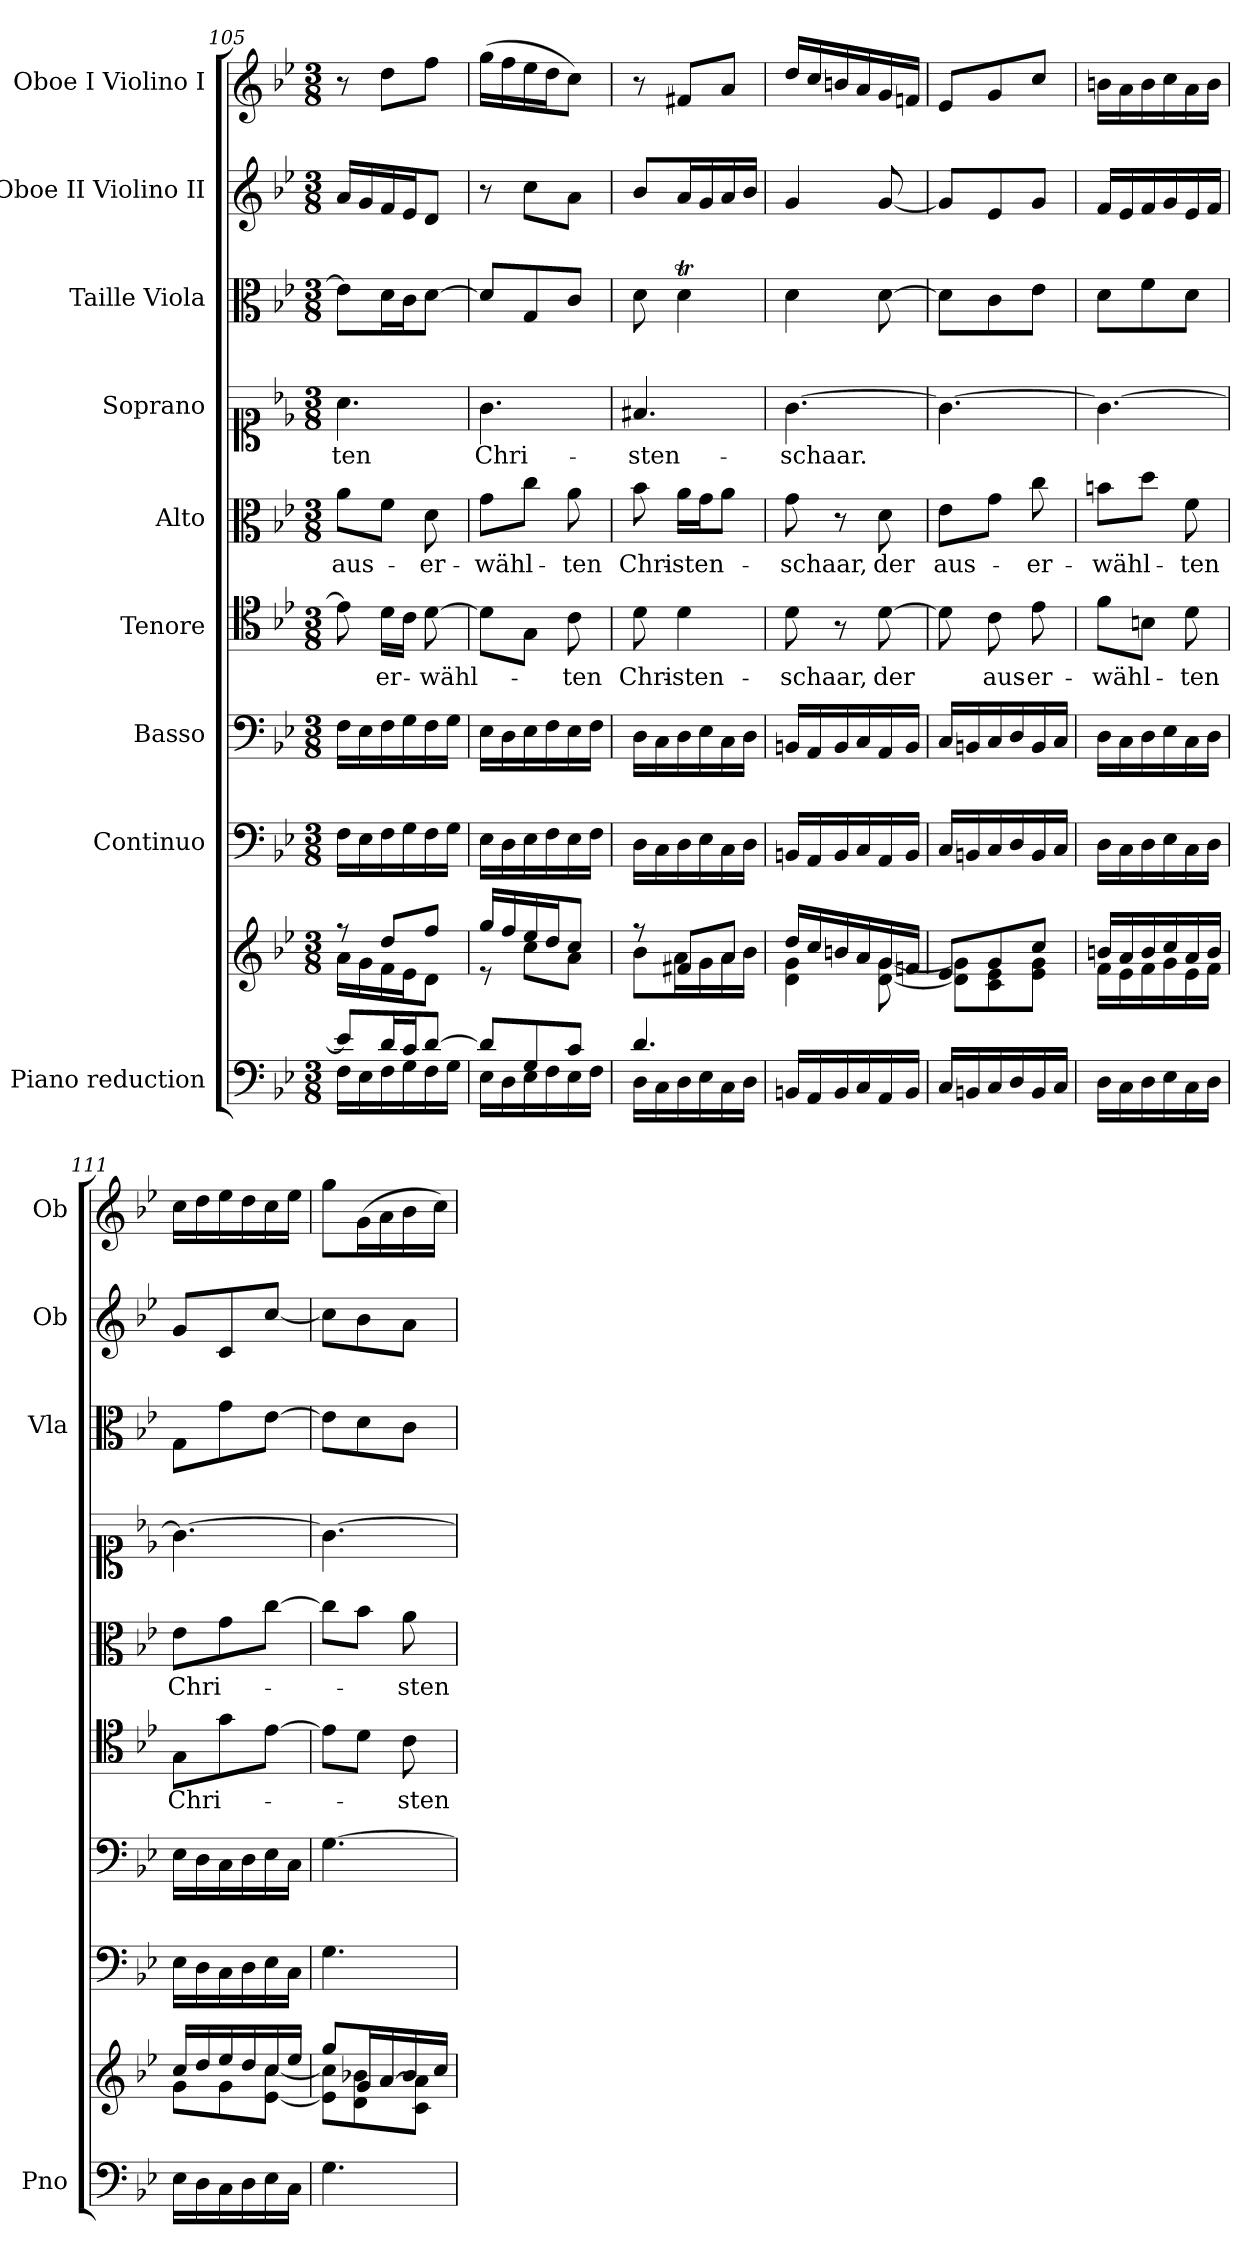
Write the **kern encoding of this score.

**kern	**kern	**kern	**kern	**kern	**text	**kern	**text	**kern	**text	**kern	**kern	**kern
*part9	*part9	*part8	*part7	*part6	*part6	*part5	*part5	*part4	*part4	*part3	*part2	*part1
*staff10	*staff9	*staff8	*staff7	*staff6	*staff6	*staff5	*staff5	*staff4	*staff4	*staff3	*staff2	*staff1
*I"Piano reduction	*	*I"Continuo	*I"Basso	*I"Tenore	*	*I"Alto	*	*I"Soprano	*	*I"Taille Viola	*I"Oboe II Violino II	*I"Oboe I Violino I
*I'Pno	*	*	*	*	*	*	*	*	*	*I'Vla	*I'Ob	*I'Ob
!!LO:PB:g=z
*clefF4	*clefG2	*clefF4	*clefF4	*clefC4	*	*clefC3	*	*clefC1	*	*clefC3	*clefG2	*clefG2
*k[b-e-]	*k[b-e-]	*k[b-e-]	*k[b-e-]	*k[b-e-]	*	*k[b-e-]	*	*k[b-e-]	*	*k[b-e-]	*k[b-e-]	*k[b-e-]
*M3/8	*M3/8	*M3/8	*M3/8	*M3/8	*	*M3/8	*	*M3/8	*	*M3/8	*M3/8	*M3/8
=105	=105	=105	=105	=105	=105	=105	=105	=105	=105	=105	=105	=105
*^	*^	*	*	*	*	*	*	*	*	*	*	*
!	!	!	!	!	!	!	!	!	!LO:LY:b	!	!LO:LY:b	!	!	!
8e-/L]	16F\LL	8r	16a\LL	16F\LL	16F\LL	8e-\]	.	8a\L	aus-	4.a\	-ten	8e-\L]	16a/LL	8r
.	16E-\	.	16g\	16E-\	16E-\	.	.	.	.	.	.	.	16g/	.
!	!	!	!	!	!	!	!LO:LY:b	!	!	!	!	!	!	!
16d/L	16F\	8dd/L	16f\	16F\	16F\	16d\LL	-er-	8f\J	.	.	.	16d\L	16f/	8dd\L
16c/J	16G\	.	16e-\J	16G\	16G\	16c\JJ	.	.	.	.	.	16c\J	16e-/J	.
!	!	!	!	!	!	!	!LO:LY:b	!	!LO:LY:b	!	!	!	!	!
[8d/J	16F\	8ff/J	8d\J	16F\	16F\	[8d\	-wähl-	8d\	-er-	.	.	[8d\J	8d/J	8ff\J
.	16G\JJ	.	.	16G\JJ	16G\JJ	.	.	.	.	.	.	.	.	.
=106	=106	=106	=106	=106	=106	=106	=106	=106	=106	=106	=106	=106	=106	=106
!	!	!	!	!	!	!	!	!	!LO:LY:b	!	!LO:LY:b	!	!	!
8d/L]	16E-\LL	16gg/LL	8r	16E-\LL	16E-\LL	8d\L]	.	8g\L	-wähl-	4.g\	Chri-	8d/L]	8r	(>16gg\LL
.	16D\	16ff/	.	16D\	16D\	.	.	.	.	.	.	.	.	16ff\
8G/	16E-\	16ee-/	8cc\L	16E-\	16E-\	8G\J	.	8cc\J	.	.	.	8G/	8cc\L	16ee-\
.	16F\	16dd/J	.	16F\	16F\	.	.	.	.	.	.	.	.	16dd\J
!	!	!	!	!	!	!	!LO:LY:b	!	!LO:LY:b	!	!	!	!	!
8c/J	16E-\	8cc/J	8a\J	16E-\	16E-\	8c\	-ten	8a\	-ten	.	.	8c/J	8a\J	8cc\J)
.	16F\JJ	.	.	16F\JJ	16F\JJ	.	.	.	.	.	.	.	.	.
=107	=107	=107	=107	=107	=107	=107	=107	=107	=107	=107	=107	=107	=107	=107
!	!	!	!	!	!	!	!LO:LY:b	!	!LO:LY:b	!	!LO:LY:b	!	!	!
4.d/	16D\LL	8r	8b-\L	16D\LL	16D\LL	8d\	Chri-	8b-\	Chri-	4.f#X/	-sten-	8d\	8b-/L	8r
.	16C\	.	.	16C\	16C\	.	.	.	.	.	.	.	.	.
!	!	!	!	!	!	!	!LO:LY:b	!	!LO:LY:b	!	!	!	!	!
.	16D\	8f#X/L	16a\L	16D\	16D\	4d\	-sten-	16a\LL	-sten-	.	.	4dt\	16a/L	8f#X/L
.	16E-\	.	16g\	16E-\	16E-\	.	.	16g\J	.	.	.	.	16g/	.
.	16C\	8a/J	16a\	16C\	16C\	.	.	8a\J	.	.	.	.	16a/	8a/J
.	16D\JJ	.	16b-\JJ	16D\JJ	16D\JJ	.	.	.	.	.	.	.	16b-/JJ	.
=108	=108	=108	=108	=108	=108	=108	=108	=108	=108	=108	=108	=108	=108	=108
!	!	!	!	!	!	!	!LO:LY:b	!	!LO:LY:b	!	!LO:LY:b	!	!	!
*v	*v	*	*	*	*	*	*	*	*	*	*	*	*	*
16BBn/LL	16dd/LL	4d\ 4g\	16BBn/LL	16BBn/LL	8d\	-schaar,	8g\	-schaar,	[4.g\	-schaar.	4d\	4g/	16dd/LL
16AA/	16cc/	.	16AA/	16AA/	.	.	.	.	.	.	.	.	16cc/
16BB/	16bn/	.	16BB/	16BB/	8r	.	8r	.	.	.	.	.	16bn/
16C/	16a/	.	16C/	16C/	.	.	.	.	.	.	.	.	16a/
!	!	!	!	!	!	!LO:LY:b	!	!LO:LY:b	!	!	!	!	!
16AA/	16g/	[8d\ [8g\	16AA/	16AA/	[8d\	der	8d\	der	.	.	[8d\	[8g/	16g/
16BB/JJ	16fn/JJ	.	16BB/JJ	16BB/JJ	.	.	.	.	.	.	.	.	16fn/JJ
=109	=109	=109	=109	=109	=109	=109	=109	=109	=109	=109	=109	=109	=109
!	!	!	!	!	!	!	!	!LO:LY:b	!	!	!	!	!
16C/LL	8e-/L	8d\] 8g\]L	16C/LL	16C/LL	8d\]	.	8e-\L	aus-	4.g\_	.	8d\L]	8g/L]	8e-/L
16BBn/	.	.	16BBn/	16BBn/	.	.	.	.	.	.	.	.	.
!	!	!	!	!	!	!LO:LY:b	!	!	!	!	!	!	!
16C/	8g/	8c\ 8e-\	16C/	16C/	8c\	aus-	8g\J	.	.	.	8c\	8e-/	8g/
16D/	.	.	16D/	16D/	.	.	.	.	.	.	.	.	.
!	!	!	!	!	!	!LO:LY:b	!	!LO:LY:b	!	!	!	!	!
16BB/	8cc/J	8e-\ 8g\J	16BB/	16BB/	8e-\	-er-	8cc\	-er-	.	.	8e-\J	8g/J	8cc/J
16C/JJ	.	.	16C/JJ	16C/JJ	.	.	.	.	.	.	.	.	.
=110	=110	=110	=110	=110	=110	=110	=110	=110	=110	=110	=110	=110	=110
!	!	!	!	!	!	!LO:LY:b	!	!LO:LY:b	!	!	!	!	!
16D\LL	16bn/LL	16f\LL	16D\LL	16D\LL	8f\L	-wähl-	8bn\L	-wähl-	4.g\_	.	8d\L	16f/LL	16bn\LL
16C\	16a/	16e-\	16C\	16C\	.	.	.	.	.	.	.	16e-/	16a\
16D\	16b/	16f\	16D\	16D\	8Bn\J	.	8dd\J	.	.	.	8f\	16f/	16b\
16E-\	16cc/	16g\	16E-\	16E-\	.	.	.	.	.	.	.	16g/	16cc\
!	!	!	!	!	!	!LO:LY:b	!	!LO:LY:b	!	!	!	!	!
16C\	16a/	16e-\	16C\	16C\	8d\	-ten	8f\	-ten	.	.	8d\J	16e-/	16a\
16D\JJ	16b/JJ	16f\JJ	16D\JJ	16D\JJ	.	.	.	.	.	.	.	16f/JJ	16b\JJ
=111	=111	=111	=111	=111	=111	=111	=111	=111	=111	=111	=111	=111	=111
!	!	!	!	!	!	!LO:LY:b	!	!LO:LY:b	!	!	!	!	!
16E-\LL	16cc/LL	8g\L	16E-\LL	16E-\LL	8G\L	Chri-	8e-\L	Chri-	4.g\_	.	8G\L	8g/L	16cc\LL
16D\	16dd/	.	16D\	16D\	.	.	.	.	.	.	.	.	16dd\
16C\	16ee-/	8g\	16C\	16C\	8g\	.	8g\	.	.	.	8g\	8c/	16ee-\
16D\	16dd/	.	16D\	16D\	.	.	.	.	.	.	.	.	16dd\
16E-\	16cc/	[8e-\ [8cc\J	16E-\	16E-\	[8e-\J	.	[8cc\J	.	.	.	[8e-\J	[8cc/J	16cc\
16C\JJ	16ee-/JJ	.	16C\JJ	16C\JJ	.	.	.	.	.	.	.	.	16ee-\JJ
=112	=112	=112	=112	=112	=112	=112	=112	=112	=112	=112	=112	=112	=112
4.G\	8gg/L	8e-\] 8cc\]L	4.G\	[4.G\	8e-\L]	.	8cc\L]	.	4.g\_	.	8e-\L]	8cc\L]	8gg\L
.	16g/L	8d\ 8b-X\	.	.	8d\J	.	8b-\J	.	.	.	8d\	8b-\	(>16g\L
.	[16a/	.	.	.	.	.	.	.	.	.	.	.	16a\
!	!	!	!	!	!	!LO:LY:b	!	!LO:LY:b	!	!	!	!	!
.	16b-/	8c\ 8a\]J	.	.	8c\	-sten-	8a\	-sten-	.	.	8c\J	8a\J	16b-\
.	16cc/JJ	.	.	.	.	.	.	.	.	.	.	.	16cc\JJ)
*	*v	*v	*	*	*	*	*	*	*	*	*	*	*
=	=	=	=	=	=	=	=	=	=	=	=	=
*-	*-	*-	*-	*-	*-	*-	*-	*-	*-	*-	*-	*-
